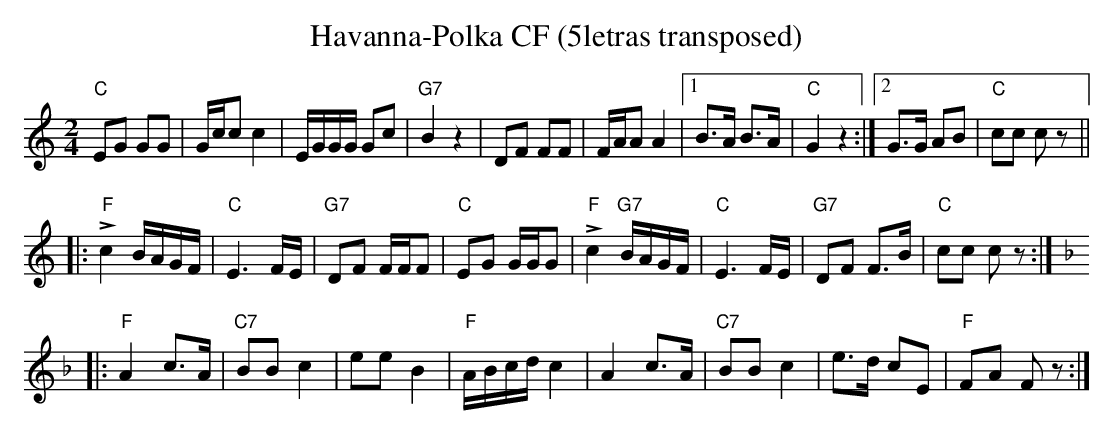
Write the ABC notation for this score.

X:1
T:Havanna-Polka CF (5letras transposed)
M:2/4
L:1/16
K:C transpose=3 %%MIDI gchordon
"C"E2G2 G2G2 | Gcc2c4 | EGGG G2c2 | "G7"B4z4 | D2F2 F2F2 | FAA2A4 |1 B3A B3A | "C"G4z4 :|2 G3G A2B2 | "C"c2c2 c2z2 ||
 |: "F"!>!c4 BAGF | "C"E6FE | "G7"D2F2 FFF2 | "C"E2G2 GGG2 | "F"!>!c4 "G7"BAGF | "C"E6FE | "G7"D2F2 F3B | "C"c2c2 c2z2 :| [K:F]
 |: "F"A4c3A | "C7"B2B2c4 | e2e2B4 | "F"ABcd c4 | A4c3A | "C7"B2B2c4 | e3d c2E2 | "F"F2A2 F2z2 :|
